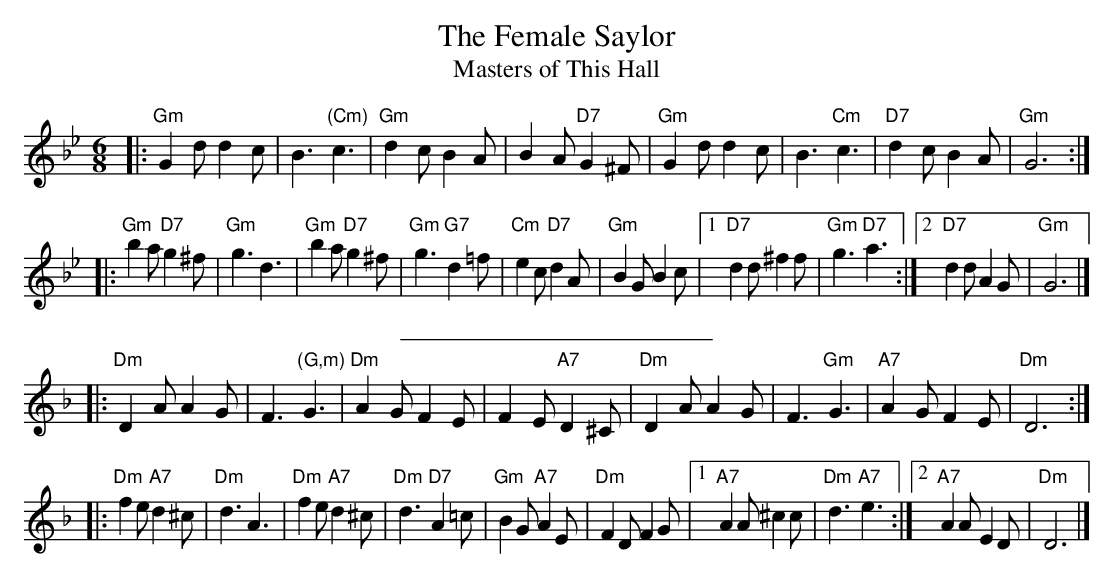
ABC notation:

X:1
T: The Female Saylor
T: Masters of This Hall
M: 6/8
L: 1/8
K: Gm
|: "Gm"G2d d2c | B3 "(Cm)"c3 | "Gm"d2c B2A | B2A "D7"G2^F \
|  "Gm"G2d d2c | B3 "Cm"c3  | "D7"d2c B2A | "Gm"G6 :|
|: "Gm"b2a "D7"g2^f | "Gm"g3 d3 | "Gm"b2a "D7"g2^f | "Gm"g3 "G7"d2=f \
|  "Cm"e2c "D7"d2A | "Gm"B2G B2c |1 "D7"d2d ^f2f | "Gm"g3 "D7"a3 :|2 "D7"d2d A2G | "Gm"G6 |]
%%sep 5 5 200
K: Dm
|: "Dm"D2A A2G | F3 "(G,m)"G3 | "Dm"A2G F2E | F2E "A7"D2^C \
|  "Dm"D2A A2G | F3 "Gm"G3  | "A7"A2G F2E | "Dm"D6 :|
|: "Dm"f2e "A7"d2^c | "Dm"d3 A3 | "Dm"f2e "A7"d2^c | "Dm"d3 "D7"A2=c \
|  "Gm"B2G "A7"A2E | "Dm"F2D F2G |1 "A7"A2A ^c2c | "Dm"d3 "A7"e3 :|2 "A7"A2A E2D | "Dm"D6 |]
